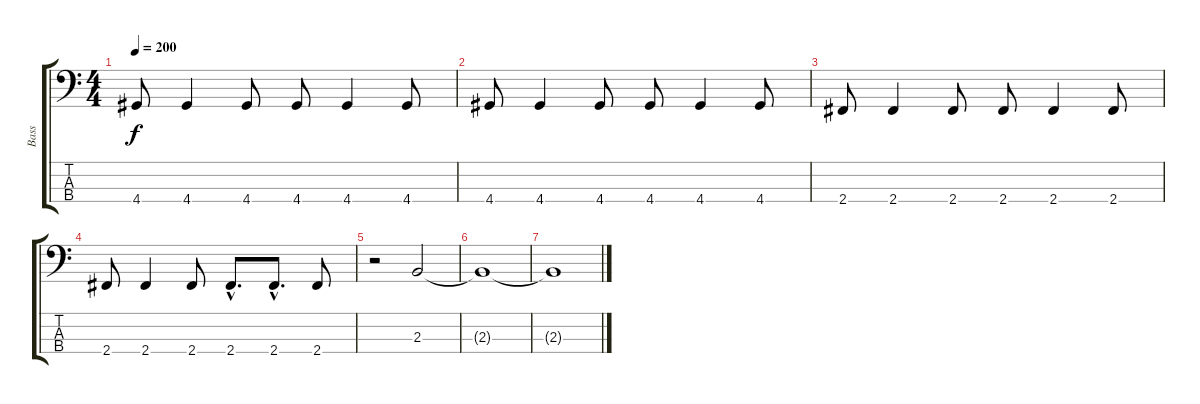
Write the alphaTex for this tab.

\track ("Bass" "Bass") {instrument electricbasspick}
\staff {score tabs}
\tuning (G2 D2 A1 E1) {hide}
\ts (4 4)
\tempo 200
\clef f4
\ks c
4.4.8{dy f} 4.4.4 4.4.8 4.4.8 4.4.4 4.4.8 |
4.4.8 4.4.4 4.4.8 4.4.8 4.4.4 4.4.8 |
2.4.8 2.4.4 2.4.8 2.4.8 2.4.4 2.4.8 |
2.4.8 2.4.4 2.4.8 2.4{hac}.8{d} 2.4{hac}.8{d} 2.4.8 |
r.2 2.3.2 |
2.3{t}.1 |
2.3{t}.1
